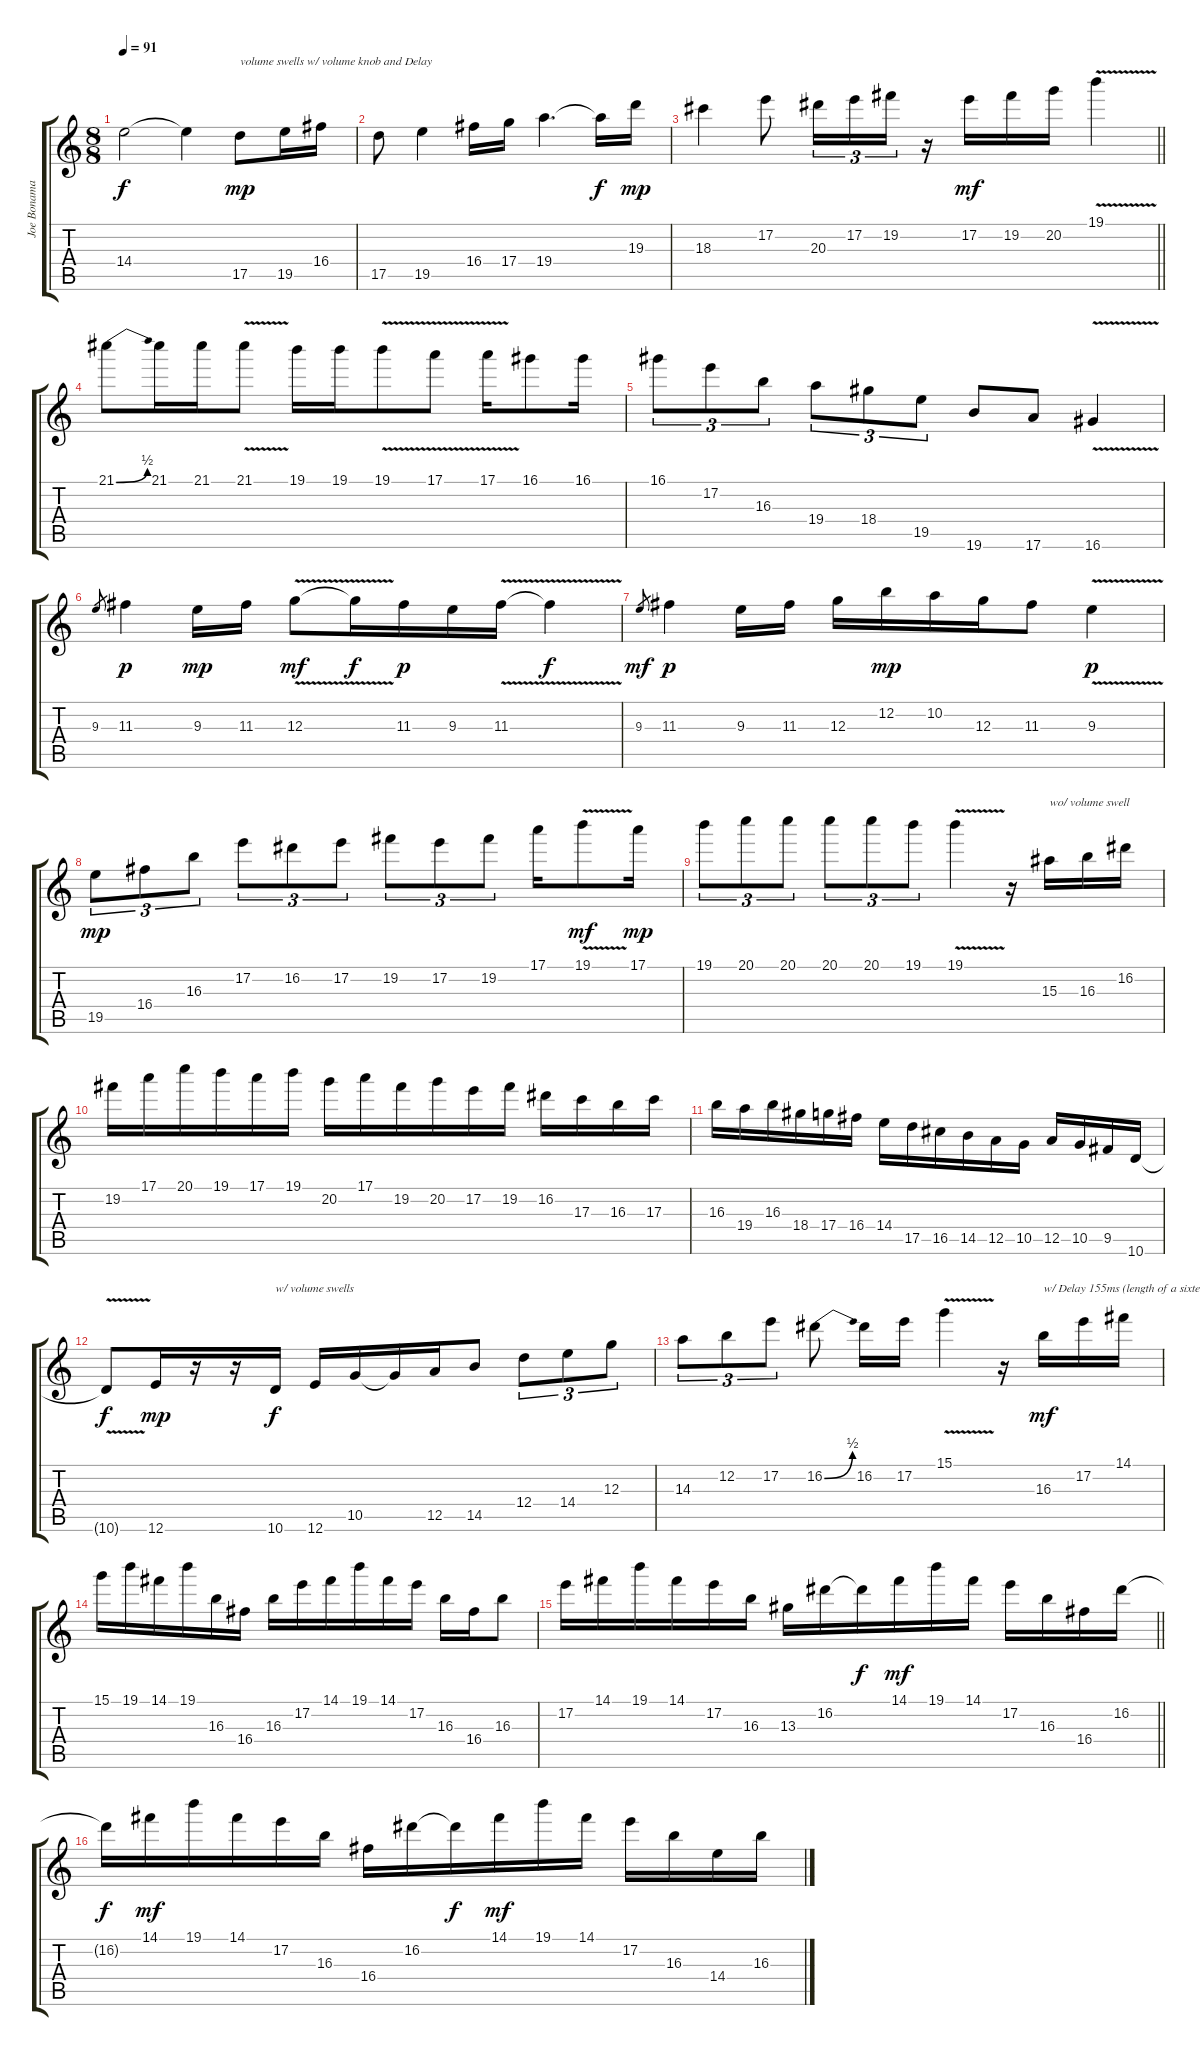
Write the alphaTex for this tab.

\track ("Joe Bonamassa Guitar" "Joe Bonama") {instrument overdrivenguitar}
\staff {score tabs}
\tuning (E4 B3 G3 D3 A2 E2) {hide}
\ts (8 8)
\tempo 91
\clef g2
\ks c
14.4{t}.2{dy f} 14.4{t}.4 17.5.8{txt "volume swells w/ volume knob and Delay" dy mp} 19.5.16 16.4.16 |
17.5.8 19.5.4 16.4.16 17.4.16 19.4.4{d} 19.4{t}.16{dy f} 19.3.16{dy mp} |
\barLineRight lightlight
18.3.4 17.2.8 20.3.16{tu (3 2)} 17.2.16{tu (3 2)} 19.2.16{tu (3 2)} r.16 17.2.16{dy mf} 19.2.16 20.2.16 19.1{v}.4 |
21.1{be (bend 0 0 60 2)}.8 21.1.16 21.1.16 21.1{v}.8 19.1.16 19.1.16 19.1{v}.8 17.1{v}.8 17.1{v}.16 16.1.8 16.1.16 |
16.1.8{tu (3 2)} 17.2.8{tu (3 2)} 16.3.8{tu (3 2)} 19.4.8{tu (3 2)} 18.4.8{tu (3 2)} 19.5.8{tu (3 2)} 19.6.8 17.6.8 16.6{v}.4 |
9.3.8{gr} 11.3.4{dy p} 9.3.16{dy mp} 11.3.16 12.3{v}.8{dy mf} 12.3{t}.16{dy f} 11.3.16{dy p} 9.3.16 11.3{v}.16 11.3{t}.4{dy f} |
9.3.8{gr dy mf} 11.3.4{dy p} 9.3.16 11.3.16 12.3.16 12.2.16{dy mp} 10.2.16 12.3.16 11.3.8 9.3{v}.4{dy p} |
19.5.8{tu (3 2) dy mp} 16.4.8{tu (3 2)} 16.3.8{tu (3 2)} 17.2.8{tu (3 2)} 16.2.8{tu (3 2)} 17.2.8{tu (3 2)} 19.2.8{tu (3 2)} 17.2.8{tu (3 2)} 19.2.8{tu (3 2)} 17.1.16 19.1{v}.8{dy mf} 17.1.16{dy mp} |
19.1.8{tu (3 2)} 20.1.8{tu (3 2)} 20.1.8{tu (3 2)} 20.1.8{tu (3 2)} 20.1.8{tu (3 2)} 19.1.8{tu (3 2)} 19.1{v}.4 r.16 15.3.16{txt "wo/ volume swell"} 16.3.16 16.2.16 |
19.2.16 17.1.16 20.1.16 19.1.16 17.1.16 19.1.16 20.2.16 17.1.16 19.2.16 20.2.16 17.2.16 19.2.16 16.2.16 17.3.16 16.3.16 17.3.16 |
16.3.16 19.4.16 16.3.16 18.4.16 17.4.16 16.4.16 14.4.16 17.5.16 16.5.16 14.5.16 12.5.16 10.5.16 12.5.16 10.5.16 9.5.16 10.6.16 |
10.6{v t}.8{dy f} 12.6.16{dy mp} r.16 r.16 10.6.16{txt "w/ volume swells" dy f} 12.6.16 10.5.16 10.5{t}.16 12.5.16 14.5.8 12.4.8{tu (3 2)} 14.4.8{tu (3 2)} 12.3.8{tu (3 2)} |
14.3.8{tu (3 2)} 12.2.8{tu (3 2)} 17.2.8{tu (3 2)} 16.2{be (bend 0 0 60 2)}.8 16.2.16 17.2.16 15.1{v}.4 r.16 16.3.16{txt "w/ Delay 155ms (length of a sixteenth note)" dy mf} 17.2.16 14.1.16 |
15.1.16 19.1.16 14.1.16 19.1.16 16.3.16 16.4.16 16.3.16 17.2.16 14.1.16 19.1.16 14.1.16 17.2.16 16.3.16 16.4.16 16.3.8 |
\barLineRight lightlight
17.2.16 14.1.16 19.1.16 14.1.16 17.2.16 16.3.16 13.3.16 16.2.16 16.2{t}.16{dy f} 14.1.16{dy mf} 19.1.16 14.1.16 17.2.16 16.3.16 16.4.16 16.2.16 |
16.2{t}.16{dy f} 14.1.16{dy mf} 19.1.16 14.1.16 17.2.16 16.3.16 16.4.16 16.2.16 16.2{t}.16{dy f} 14.1.16{dy mf} 19.1.16 14.1.16 17.2.16 16.3.16 14.4.16 16.3.16
